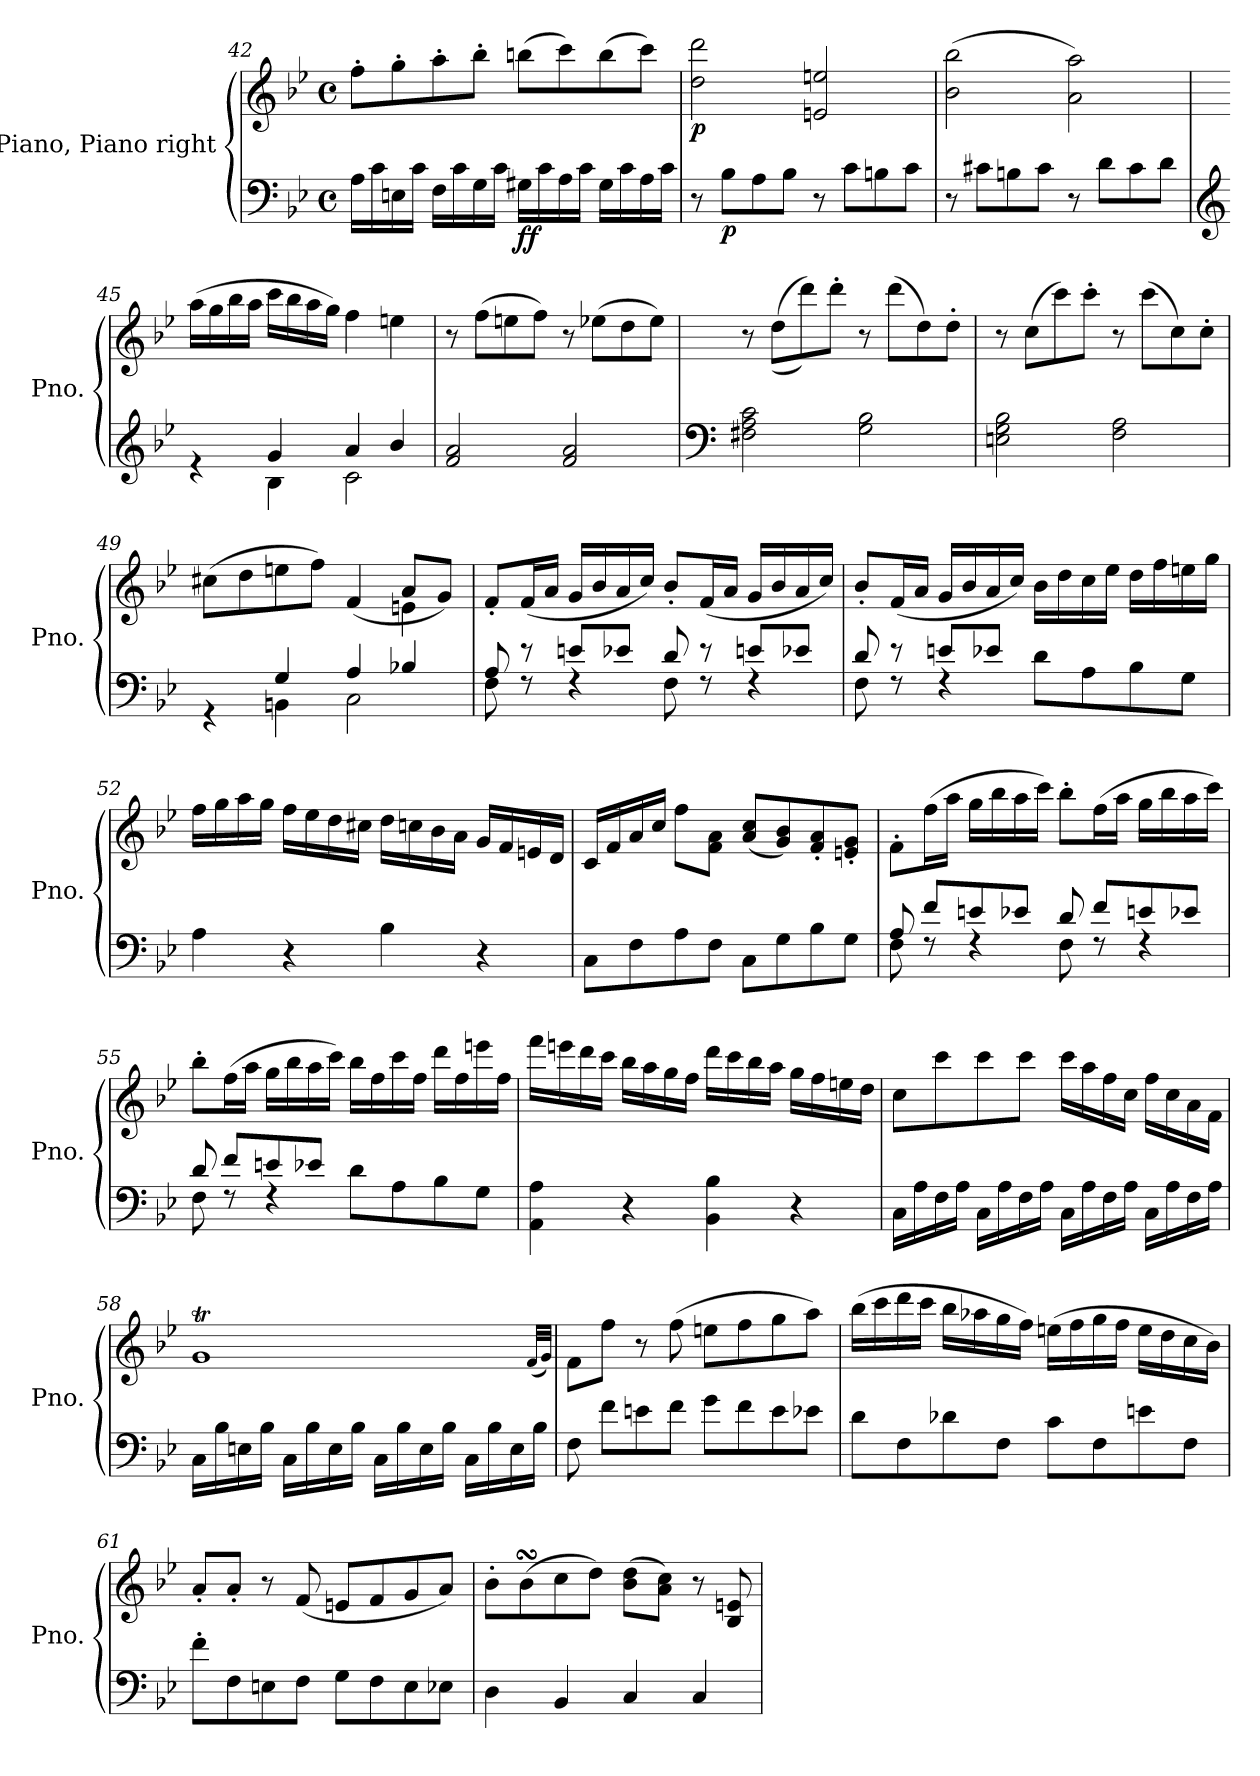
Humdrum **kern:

**kern	**kern	**dynam
*part1	*part1	*part1
*staff2	*staff1	*staff1/2
*I"Piano, Piano right	*	*
*I'Pno.	*	*
*clefF4	*clefG2	*
*k[b-e-]	*k[b-e-]	*
*M4/4	*M4/4	*
*met(c)	*met(c)	*
=42	=42	=42
16A\LL	8ff'\L	.
16c\	.	.
16En\	8gg'\	.
16c\JJ	.	.
16F\LL	8aa'\	.
16c\	.	.
16G\	8bb-'\J	.
16c\JJ	.	.
!	!	!LO:DY:b=2
!	!	!LO:DY:n=1:b
16G#X\LL	(>8bbn\L	f f
16c\	.	.
16A\	8ccc\)	.
16c\JJ	.	.
16G#\LL	(>8bb\	.
16c\	.	.
16A\	8ccc\J)	.
16c\JJ	.	.
=43	=43	=43
!	!	!LO:DY:b
8r	2dd\ 2ddd\	p
!	!	!LO:DY:b=2
8B-\L	.	p
8A\	.	.
8B-\J	.	.
8r	2en/ 2een/	.
8c\L	.	.
8Bn\	.	.
8c\J	.	.
!!LO:LB:g=z
=44	=44	=44
8r	(>2b-\ 2bb-\	.
8c#X\L	.	.
8Bn\	.	.
8c#\J	.	.
8r	2a\ 2aa\)	.
8d\L	.	.
8c#\	.	.
8d\J	.	.
=45	=45	=45
*clefG2	*	*
*^	*	*
4re	4ryy	(>16aa\LL	.
.	.	16gg\	.
.	.	16bb-\	.
.	.	16aa\JJ	.
4g/	4B-\	16ccc\LL	.
.	.	16bb-\	.
.	.	16aa\	.
.	.	16gg\JJ)	.
4a/	2c\	4ff\	.
4b-/	.	4een\	.
*v	*v	*	*
=46	=46	=46
2f/ 2a/	8r	.
.	(>8ff\L	.
.	8een\	.
.	8ff\J)	.
2f/ 2a/	8r	.
.	(>8ee-X\L	.
.	8dd\	.
.	8ee-\J)	.
=47	=47	=47
*clefF4	*	*
2F#X\ 2A\ 2c\	8r	.
.	(>(>8dd\L	.
.	8ddd\))	.
.	8ddd'\J	.
2G\ 2B-\	8r	.
.	(>8ddd\L	.
.	8dd\)	.
.	8dd'\J	.
!!LO:PB:g=z
=48	=48	=48
2En\ 2G\ 2B-\	8r	.
.	(>8cc\L	.
.	8ccc\)	.
.	8ccc'\J	.
2F\ 2A\	8r	.
.	(>8ccc\L	.
.	8cc\)	.
.	8cc'\J	.
=49	=49	=49
*^	*^	*
4rGG	4ryy	(>8cc#X\L	2.ryy	.
.	.	8dd\	.	.
4G/	4BBn\	8een\	.	.
.	.	8ff\J)	.	.
4A/	2C\	(>4f/	.	.
4B-X/	.	8a/L	4en\	.
.	.	8g/J)	.	.
*	*	*v	*v	*
=50	=50	=50	=50
8A/	8F\	8f'/L	.
8r	8rF	(<16f/L	.
.	.	16a/JJ	.
8en/L	4rF	16g/LL	.
.	.	16b-/	.
8e-X/J	.	16a/	.
.	.	16cc/JJ)	.
8d/	8F\	8b-'/L	.
8r	8rF	(<16f/L	.
.	.	16a/JJ	.
8en/L	4rF	16g/LL	.
.	.	16b-/	.
8e-X/J	.	16a/	.
.	.	16cc/JJ)	.
!!LO:LB:g=z
=51	=51	=51	=51
8d/	8F\	8b-'/L	.
8r	8rF	(<16f/L	.
.	.	16a/JJ	.
8en/L	4rF	16g/LL	.
.	.	16b-/	.
8e-X/J	.	16a/	.
.	.	16cc/JJ)	.
8d\L	2ryy	16b-\LL	.
.	.	16dd\	.
8A\	.	16cc\	.
.	.	16ee-\JJ	.
8B-\	.	16dd\LL	.
.	.	16ff\	.
8G\J	.	16een\	.
.	.	16gg\JJ	.
*v	*v	*	*
=52	=52	=52
4A\	16ff\LL	.
.	16gg\	.
.	16aa\	.
.	16gg\JJ	.
4r	16ff\LL	.
.	16ee-\	.
.	16dd\	.
.	16cc#X\JJ	.
4B-\	16dd\LL	.
.	16ccn\	.
.	16b-\	.
.	16a\JJ	.
4r	16g/LL	.
.	16f/	.
.	16en/	.
.	16d/JJ	.
!!LO:LB:g=z
=53	=53	=53
8C\L	16c/LL	.
.	16f/	.
8F\	16a/	.
.	16cc/JJ	.
8A\	8ff\L	.
8F\J	8f\ 8a\J	.
8C\L	(<8a/ 8cc/L	.
8G\	8g/ 8b-/)	.
8B-\	8f/' 8a/'	.
8G\J	8en/' 8g/'J	.
=54	=54	=54
*^	*	*
8A/	8F\	8f'\L	.
8f/L	8rF	(>16ff\L	.
.	.	16aa\JJ	.
8en/	4rF	16gg\LL	.
.	.	16bb-\	.
8e-X/J	.	16aa\	.
.	.	16ccc\JJ)	.
8d/	8F\	8bb-'\L	.
8f/L	8rF	(>16ff\L	.
.	.	16aa\JJ	.
8en/	4rF	16gg\LL	.
.	.	16bb-\	.
8e-X/J	.	16aa\	.
.	.	16ccc\JJ)	.
!!LO:LB:g=z
=55	=55	=55	=55
8d/	8F\	8bb-'\L	.
8f/L	8rF	(>16ff\L	.
.	.	16aa\JJ	.
8en/	4rF	16gg\LL	.
.	.	16bb-\	.
8e-X/J	.	16aa\	.
.	.	16ccc\JJ)	.
8d\L	2ryy	16bb-\LL	.
.	.	16ff\	.
8A\	.	16ccc\	.
.	.	16ff\JJ	.
8B-\	.	16ddd\LL	.
.	.	16ff\	.
8G\J	.	16eeen\	.
.	.	16ff\JJ	.
*v	*v	*	*
=56	=56	=56
4AA\ 4A\	16fff\LL	.
.	16eeen\	.
.	16ddd\	.
.	16ccc\JJ	.
4r	16bb-\LL	.
.	16aa\	.
.	16gg\	.
.	16ff\JJ	.
4BB-\ 4B-\	16ddd\LL	.
.	16ccc\	.
.	16bb-\	.
.	16aa\JJ	.
4r	16gg\LL	.
.	16ff\	.
.	16een\	.
.	16dd\JJ	.
!!LO:LB:g=z
=57	=57	=57
16C\LL	8cc\L	.
16A\	.	.
16F\	8ccc\	.
16A\JJ	.	.
16C\LL	8ccc\	.
16A\	.	.
16F\	8ccc\J	.
16A\JJ	.	.
16C\LL	16ccc\LL	.
16A\	16aa\	.
16F\	16ff\	.
16A\JJ	16cc\JJ	.
16C\LL	16ff\LL	.
16A\	16cc\	.
16F\	16a\	.
16A\JJ	16f\JJ	.
=58	=58	=58
16C\LL	1gT	.
16B-\	.	.
16En\	.	.
16B-\JJ	.	.
16C\LL	.	.
16B-\	.	.
16E\	.	.
16B-\JJ	.	.
16C\LL	.	.
16B-\	.	.
16E\	.	.
16B-\JJ	.	.
16C\LL	.	.
16B-\	.	.
16E\	.	.
16B-\JJ	.	.
.	(<32qf/LLL	.
.	32qg/JJJ)	.
=59	=59	=59
8F\	8f\L	.
8f\L	8ff\J	.
8en\	8r	.
8f\J	(>8ff\	.
8g\L	8een\L	.
8f\	8ff\	.
8e\	8gg\	.
8e-X\J	8aa\J)	.
!!LO:PB:g=z
=60	=60	=60
8d\L	(>16bb-\LL	.
.	16ccc\	.
8F\	16ddd\	.
.	16ccc\JJ	.
8d-X\	16bb-\LL	.
.	16aa-X\	.
8F\J	16gg\	.
.	16ff\JJ)	.
8c\L	(>16een\LL	.
.	16ff\	.
8F\	16gg\	.
.	16ff\JJ	.
8en\	16ee\LL	.
.	16dd\	.
8F\J	16cc\	.
.	16b-\JJ)	.
=61	=61	=61
8f'\L	8a'/L	.
8F\	8a'/J	.
8En\	8r	.
8F\J	(<8f/	.
8G\L	8en/L	.
8F\	8f/	.
8E\	8g/	.
8E-X\J	8a/J)	.
=62	=62	=62
4D\	8b-'\L	.
.	(>8b-sSSs\	.
4BB-/	8cc\	.
.	8dd\J)	.
4C/	(>8b-\ 8dd\L	.
.	8a\ 8cc\J)	.
4C/	8r	.
.	8B-/ 8en/	.
=	=	=
*-	*-	*-
